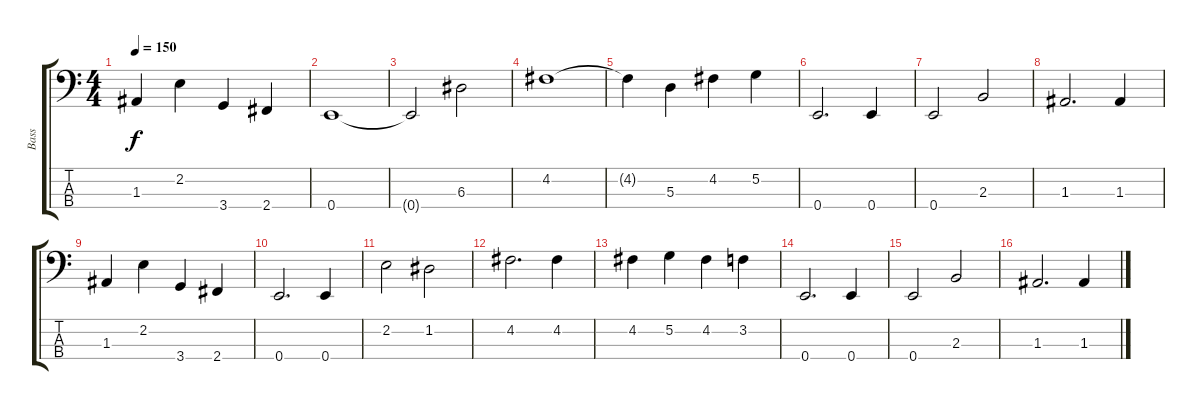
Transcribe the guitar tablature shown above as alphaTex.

\track ("Bass" "Bass") {instrument electricbasspick}
\staff {score tabs}
\tuning (G2 D2 A1 E1) {hide}
\ts (4 4)
\tempo 150
\clef f4
\ks c
1.3{t}.4{dy f} 2.2.4 3.4.4 2.4.4 |
0.4.1 |
0.4{t}.2 6.3.2 |
4.2.1 |
4.2{t}.4 5.3.4 4.2.4 5.2.4 |
0.4.2{d} 0.4.4 |
0.4.2 2.3.2 |
1.3.2{d} 1.3.4 |
1.3.4 2.2.4 3.4.4 2.4.4 |
0.4.2{d} 0.4.4 |
2.2.2 1.2.2 |
4.2.2{d} 4.2.4 |
4.2.4 5.2.4 4.2.4 3.2.4 |
0.4.2{d} 0.4.4 |
0.4.2 2.3.2 |
1.3.2{d} 1.3.4
